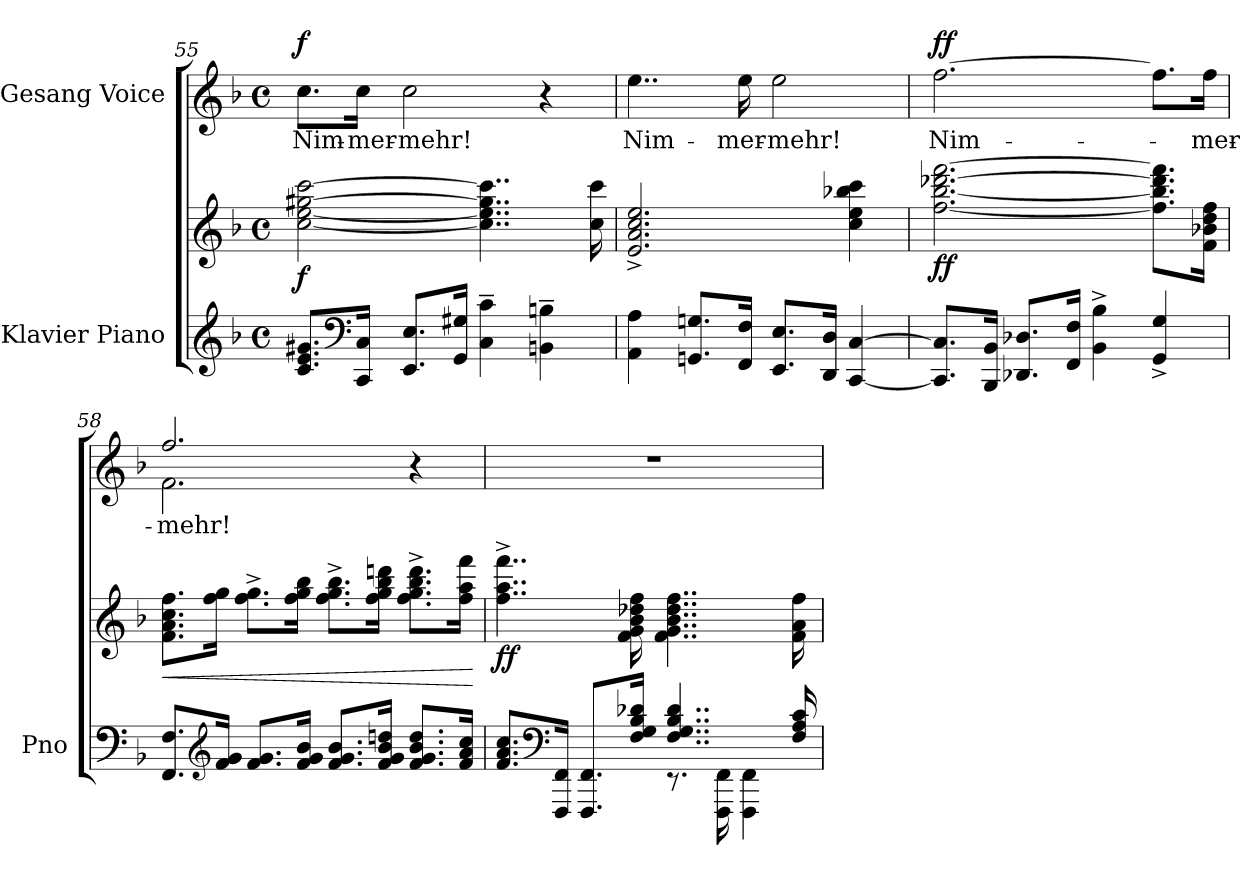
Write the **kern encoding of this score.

**kern	**kern	**dynam	**kern	**text	**dynam
*part2	*part2	*part2	*part1	*part1	*part1
*staff3	*staff2	*staff2/3	*staff1	*staff1	*staff1
*I"Klavier Piano	*	*	*I"Gesang Voice	*	*
*I'Pno	*	*	*	*	*
!!LO:LB:g=z
*clefG2	*clefG2	*	*clefG2	*	*
*k[b-]	*k[b-]	*	*k[b-]	*	*
*M4/4	*M4/4	*	*M4/4	*	*
*met(c)	*met(c)	*	*met(c)	*	*
=55	=55	=55	=55	=55	=55
!	!	!LO:DY:b	!	!LO:LY:b	!LO:DY:a
8.c/ 8.e/ 8.g#X/L	[2cc\ [<2ee\ [2gg#X\ [2ccc\	f	8.cc\L	Nim-	f
*clefF4	*	*	*	*	*
!	!	!	!	!LO:LY:b	!
16CC/ 16C/Jk	.	.	16cc\Jk	-mer-	.
!	!	!	!	!LO:LY:b	!
8.EE/ 8.E/L	.	.	2cc\	-mehr!	.
16GG/ 16G#X/Jk	.	.	.	.	.
4C\~ 4c\~	4..cc\] 4..ee\] 4..gg#\] 4..ccc\]	.	.	.	.
4BBn\~ 4Bn\~	.	.	4r	.	.
.	16cc\ 16ccc\	.	.	.	.
=56	=56	=56	=56	=56	=56
!	!	!	!	!LO:LY:b	!
4AA\ 4A\	2.e/^> 2.a/^> 2.cc/^> 2.ee/^>	.	4..ee\	Nim-	.
8.GGn/ 8.Gn/L	.	.	.	.	.
!	!	!	!	!LO:LY:b	!
16FF/ 16F/Jk	.	.	16ee\	-mer-	.
!	!	!	!	!LO:LY:b	!
8.EE/ 8.E/L	.	.	2ee\	-mehr!	.
16DD/ 16D/Jk	.	.	.	.	.
[4CC/ [4C/	4cc\ 4ee\ 4bb-X\ 4ccc\	.	.	.	.
=57	=57	=57	=57	=57	=57
!	!	!LO:DY:b	!	!LO:LY:b	!LO:DY:a
8.CC/] 8.C/]L	[2.ff\ [<2.bb-\ [2.ddd-X\ [2.fff\	ff	[2.ff\	Nim-	ff
16BBB-/ 16BB-/Jk	.	.	.	.	.
8.DD-X/ 8.D-X/L	.	.	.	.	.
16FF/ 16F/Jk	.	.	.	.	.
4BB-\^ 4B-\^	.	.	.	.	.
4GG/^> 4G/^>	8.ff\] 8.bb-\] 8.ddd-\] 8.fff\]L	.	8.ff\L]	.	.
!	!	!	!	!LO:LY:b	!
.	16f\ 16b-X\ 16dd\ 16ff\Jk	.	16ff\Jk	-mer-	.
=58	=58	=58	=58	=58	=58
!	!	!LO:HP:b	!	!LO:LY:b	!
*	*	*	*^	*	*
8.FF/ 8.F/L	8.f\ 8.a\ 8.cc\ 8.ff\L	<	2.ff/	2.f\	-mehr!	.
*clefG2	*	*	*	*	*	*
16f/ 16g/Jk	16ff\ 16gg\Jk	.	.	.	.	.
8.f/ 8.g/L	8.ff\^ 8.gg\^L	.	.	.	.	.
16f/ 16g/ 16b-/Jk	16ff\ 16gg\ 16bb-\Jk	.	.	.	.	.
8.f/ 8.g/ 8.b-/L	8.ff\^ 8.gg\^ 8.bb-\^L	.	.	.	.	.
16f/ 16g/ 16b-/ 16ddn/Jk	16ff\ 16gg\ 16bb-\ 16dddn\Jk	.	.	.	.	.
8.f/ 8.g/ 8.b-/ 8.dd/L	8.ff\^ 8.gg\^ 8.bb-\^ 8.ddd\^L	.	4r	4ryy	.	.
16f/ 16a/ 16cc/Jk	16ff\ 16aa\ 16fff\Jk	.	.	.	.	.
*	*	*	*v	*v	*	*
.	.	[	.	.	.
!!LO:LB:g=z
=59	=59	=59	=59	=59	=59
*^	*	*	*	*	*
!	!	!	!LO:DY:b	!	!	!
8.f/ 8.a/ 8.cc/L	2ryy	4..ff\^ 4..aa\^ 4..fff\^	ff	1r	.	.
*clefF4	*	*	*	*	*	*
16FFF/ 16FF/Jk	.	.	.	.	.	.
8.FFF/ 8.FF/L	.	.	.	.	.	.
16F/ 16G/ 16B-/ 16d-X/Jk	.	16f\ 16g\ 16b-\ 16dd-X\ 16ff\	.	.	.	.
4..F/ 4..G/ 4..B-/ 4..d-/	8.r	4..f\ 4..g\ 4..b-\ 4..dd-\ 4..ff\	.	.	.	.
.	16FFF\ 16FF\	.	.	.	.	.
.	4FFF\ 4FF\	.	.	.	.	.
16F/ 16A/ 16c/	.	16f\ 16a\ 16ff\	.	.	.	.
*v	*v	*	*	*	*	*
=	=	=	=	=	=
*-	*-	*-	*-	*-	*-
